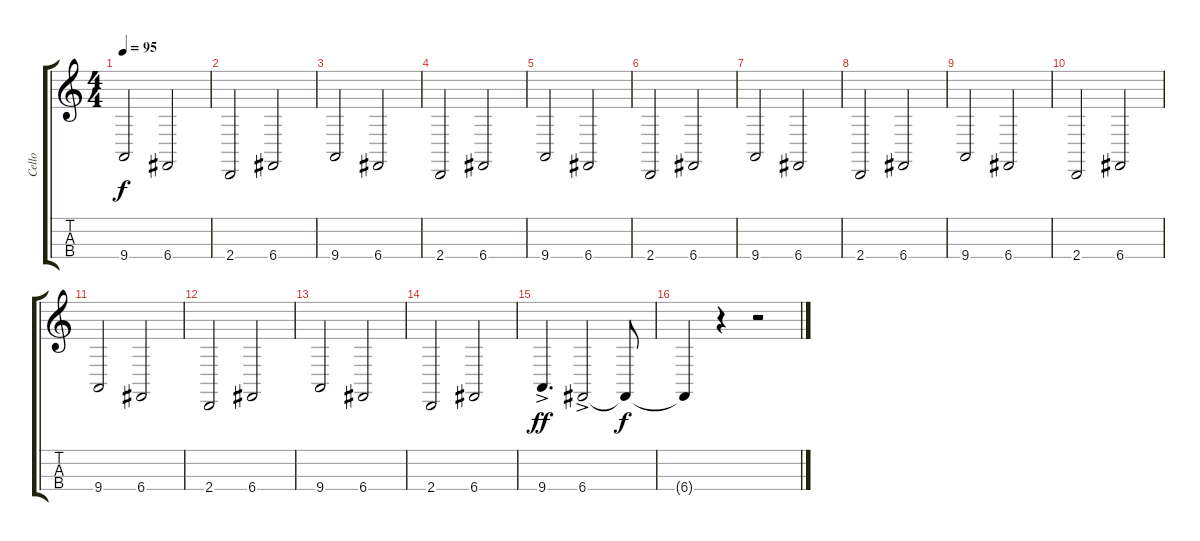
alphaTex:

\track ("Cello" "Cello") {instrument cello}
\staff {score tabs}
\tuning (A3 D3 G2 C2) {hide}
\ts (4 4)
\tempo 95
\clef g2
\ks c
9.4.2{dy f} 6.4.2 |
2.4.2 6.4.2 |
9.4.2 6.4.2 |
2.4.2 6.4.2 |
9.4.2 6.4.2 |
2.4.2 6.4.2 |
9.4.2 6.4.2 |
2.4.2 6.4.2 |
9.4.2 6.4.2 |
2.4.2 6.4.2 |
9.4.2 6.4.2 |
2.4.2 6.4.2 |
9.4.2 6.4.2 |
2.4.2 6.4.2 |
9.4{ac}.4{d dy ff} 6.4{ac}.2 6.4{t}.8{dy f} |
6.4{t}.4 r.4 r.2
